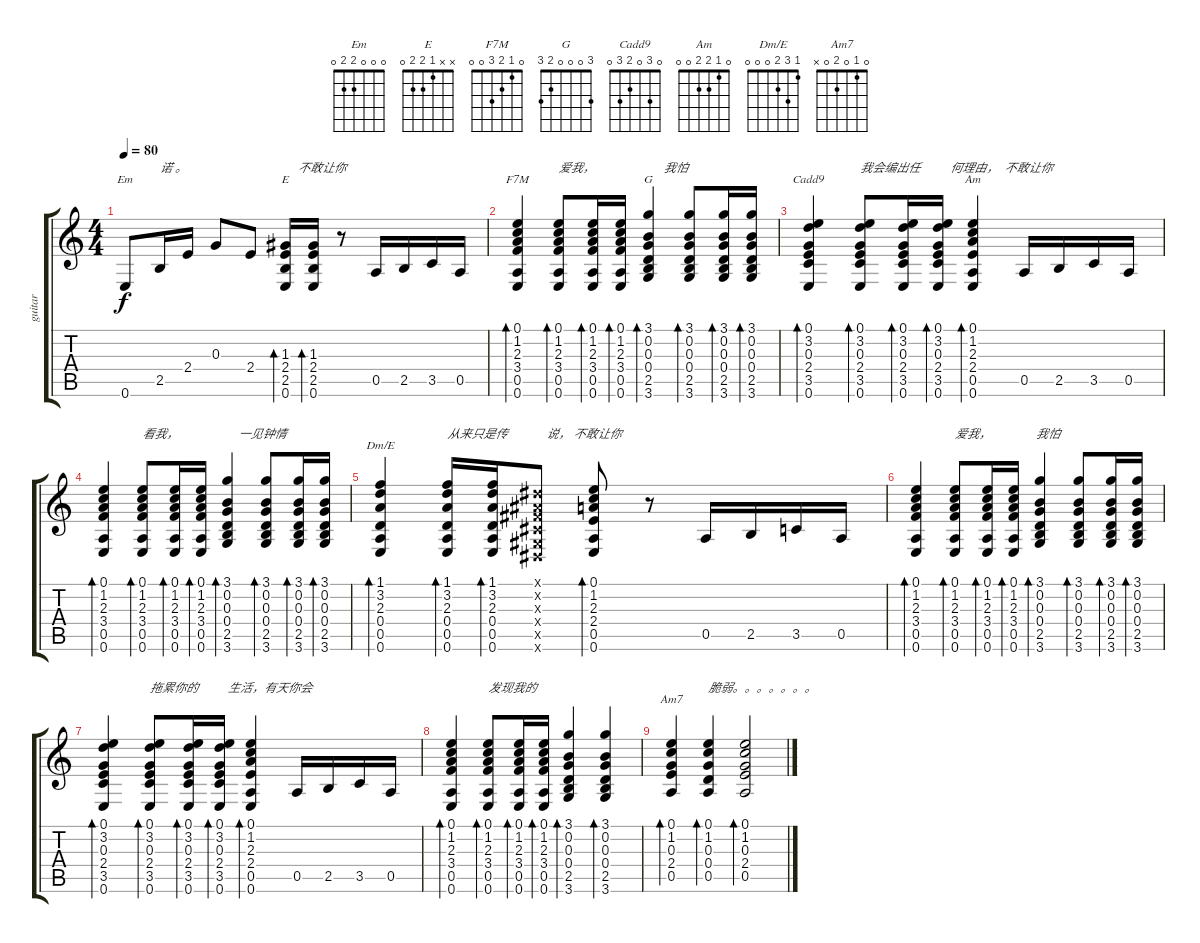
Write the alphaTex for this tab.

\track ("guitar" "guitar") {instrument electricguitarclean}
\staff {score tabs}
\tuning (E4 B3 G3 D3 A2 E2) {hide}
\chord ("Em" 0 0 0 2 2 0)
\chord ("E" x x 1 2 2 0)
\chord ("F7M" 0 1 2 3 0 0)
\chord ("G" 3 0 0 0 2 3)
\chord ("Cadd9" 0 3 0 2 3 0)
\chord ("Am" 0 1 2 2 0 0)
\chord ("Dm/E" 1 3 2 0 0 0)
\chord ("Am7" 0 1 0 2 0 x)
\ts (4 4)
\tempo 80
\clef g2
\ks c
0.6.8{ch "Em" dy f} 2.5.16{txt "诺 。                                     不敢让你"} 2.4.16 0.3.8 2.4.8 (1.3 2.4 2.5 0.6).16{bd 30 ch "E"} (1.3 2.4 2.5 0.6).16{bd 30} r.8 0.5.16 2.5.16 3.5.16 0.5.16 |
(0.1 1.2 2.3 3.4 0.5 0.6).4{bd 30 ch "F7M"} (0.1 1.2 2.3 3.4 0.5 0.6).8{bd 30 txt "爱我，                       我怕"} (0.1 1.2 2.3 3.4 0.5 0.6).16{bd 30} (0.1 1.2 2.3 3.4 0.5 0.6).16{bd 30} (3.1 0.2 0.3 0.4 2.5 3.6).4{bd 30 ch "G"} (3.1 0.2 0.3 0.4 2.5 3.6).8{bd 60} (3.1 0.2 0.3 0.4 2.5 3.6).16{bd 60} (3.1 0.2 0.3 0.4 2.5 3.6).16{bd 60} |
(0.1 3.2 0.3 2.4 3.5 0.6).4{bd 30 ch "Cadd9"} (0.1 3.2 0.3 2.4 3.5 0.6).8{bd 30 txt "我会编出任          何理由，  不敢让你"} (0.1 3.2 0.3 2.4 3.5 0.6).16{bd 30} (0.1 3.2 0.3 2.4 3.5 0.6).16{bd 30} (0.1 1.2 2.3 2.4 0.5 0.6).4{bd 30 ch "Am"} 0.5.16 2.5.16 3.5.16 0.5.16 |
(0.1 1.2 2.3 3.4 0.5 0.6).4{bd 30} (0.1 1.2 2.3 3.4 0.5 0.6).8{bd 30 txt "看我，                    一见钟情"} (0.1 1.2 2.3 3.4 0.5 0.6).16{bd 30} (0.1 1.2 2.3 3.4 0.5 0.6).16{bd 30} (3.1 0.2 0.3 0.4 2.5 3.6).4{bd 30} (3.1 0.2 0.3 0.4 2.5 3.6).8{bd 30} (3.1 0.2 0.3 0.4 2.5 3.6).16{bd 30} (3.1 0.2 0.3 0.4 2.5 3.6).16{bd 30} |
(1.1 3.2 2.3 0.4 0.5 0.6).4{bd 30 ch "Dm/E"} (1.1 3.2 2.3 0.4 0.5 0.6).16{bd 30 txt "从来只是传             说， 不敢让你"} (1.1 3.2 2.3 0.4 0.5 0.6).16{bd 30} (-1.1{x} -1.2{x} -1.3{x} -1.4{x} -1.5{x} -1.6{x}).8 (0.1 1.2 2.3 2.4 0.5 0.6).8{bd 30} r.8 0.5.16 2.5.16 3.5.16 0.5.16 |
(0.1 1.2 2.3 3.4 0.5 0.6).4{bd 30} (0.1 1.2 2.3 3.4 0.5 0.6).8{bd 30 txt "爱我，               我怕"} (0.1 1.2 2.3 3.4 0.5 0.6).16{bd 30} (0.1 1.2 2.3 3.4 0.5 0.6).16{bd 30} (3.1 0.2 0.3 0.4 2.5 3.6).4{bd 30} (3.1 0.2 0.3 0.4 2.5 3.6).8{bd 30} (3.1 0.2 0.3 0.4 2.5 3.6).16{bd 30} (3.1 0.2 0.3 0.4 2.5 3.6).16{bd 30} |
(0.1 3.2 0.3 2.4 3.5 0.6).4{bd 30} (0.1 3.2 0.3 2.4 3.5 0.6).8{bd 30 txt "拖累你的          生活，有天你会"} (0.1 3.2 0.3 2.4 3.5 0.6).16{bd 30} (0.1 3.2 0.3 2.4 3.5 0.6).16{bd 30} (0.1 1.2 2.3 2.4 0.5 0.6).4{bd 30} 0.5.16 2.5.16 3.5.16 0.5.16 |
(0.1 1.2 2.3 3.4 0.5 0.6).4{bd 30} (0.1 1.2 2.3 3.4 0.5 0.6).8{bd 30 txt "发现我的"} (0.1 1.2 2.3 3.4 0.5 0.6).16{bd 30} (0.1 1.2 2.3 3.4 0.5 0.6).16{bd 30} (3.1 0.2 0.3 0.4 2.5 3.6).4{bd 30} (3.1 0.2 0.3 0.4 2.5 3.6).4{bd 30} |
(0.1 1.2 0.3 2.4 0.5).4{bd 30 ch "Am7"} (0.1 1.2 0.3 0.4 0.5).4{bd 30 txt "脆弱。。。。。。。"} (0.1 1.2 0.3 2.4 0.5).2{bd 30}
